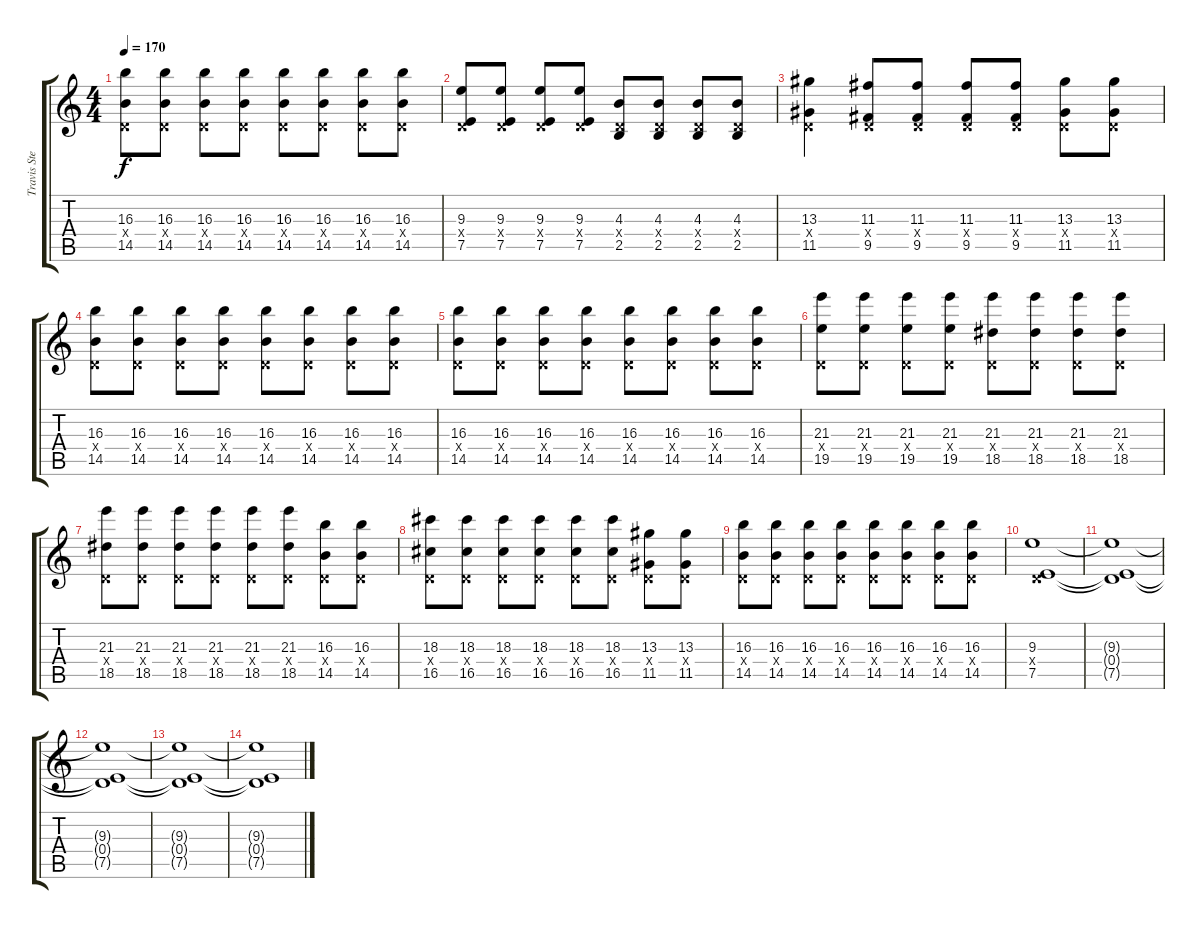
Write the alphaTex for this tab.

\track ("Travis Stever" "Travis Ste") {instrument distortionguitar}
\staff {score tabs}
\tuning (E4 B3 G3 D3 A2 E2) {hide}
\ts (4 4)
\tempo 170
\clef g2
\ks c
(16.3 0.4{x} 14.5).8{dy f} (16.3 0.4{x} 14.5).8 (16.3 0.4{x} 14.5).8 (16.3 0.4{x} 14.5).8 (16.3 0.4{x} 14.5).8 (16.3 0.4{x} 14.5).8 (16.3 0.4{x} 14.5).8 (16.3 0.4{x} 14.5).8 |
(9.3 0.4{x} 7.5).8 (9.3 0.4{x} 7.5).8 (9.3 0.4{x} 7.5).8 (9.3 0.4{x} 7.5).8 (4.3 0.4{x} 2.5).8 (4.3 0.4{x} 2.5).8 (4.3 0.4{x} 2.5).8 (4.3 0.4{x} 2.5).8 |
(13.3 0.4{x} 11.5).4 (11.3 0.4{x} 9.5).8 (11.3 0.4{x} 9.5).8 (11.3 0.4{x} 9.5).8 (11.3 0.4{x} 9.5).8 (13.3 0.4{x} 11.5).8 (13.3 0.4{x} 11.5).8 |
(16.3 0.4{x} 14.5).8 (16.3 0.4{x} 14.5).8 (16.3 0.4{x} 14.5).8 (16.3 0.4{x} 14.5).8 (16.3 0.4{x} 14.5).8 (16.3 0.4{x} 14.5).8 (16.3 0.4{x} 14.5).8 (16.3 0.4{x} 14.5).8 |
(16.3 0.4{x} 14.5).8 (16.3 0.4{x} 14.5).8 (16.3 0.4{x} 14.5).8 (16.3 0.4{x} 14.5).8 (16.3 0.4{x} 14.5).8 (16.3 0.4{x} 14.5).8 (16.3 0.4{x} 14.5).8 (16.3 0.4{x} 14.5).8 |
(21.3 0.4{x} 19.5).8 (21.3 0.4{x} 19.5).8 (21.3 0.4{x} 19.5).8 (21.3 0.4{x} 19.5).8 (21.3 0.4{x} 18.5).8 (21.3 0.4{x} 18.5).8 (21.3 0.4{x} 18.5).8 (21.3 0.4{x} 18.5).8 |
(21.3 0.4{x} 18.5).8 (21.3 0.4{x} 18.5).8 (21.3 0.4{x} 18.5).8 (21.3 0.4{x} 18.5).8 (21.3 0.4{x} 18.5).8 (21.3 0.4{x} 18.5).8 (16.3 0.4{x} 14.5).8 (16.3 0.4{x} 14.5).8 |
(18.3 0.4{x} 16.5).8 (18.3 0.4{x} 16.5).8 (18.3 0.4{x} 16.5).8 (18.3 0.4{x} 16.5).8 (18.3 0.4{x} 16.5).8 (18.3 0.4{x} 16.5).8 (13.3 0.4{x} 11.5).8 (13.3 0.4{x} 11.5).8 |
(16.3 0.4{x} 14.5).8 (16.3 0.4{x} 14.5).8 (16.3 0.4{x} 14.5).8 (16.3 0.4{x} 14.5).8 (16.3 0.4{x} 14.5).8 (16.3 0.4{x} 14.5).8 (16.3 0.4{x} 14.5).8 (16.3 0.4{x} 14.5).8 |
(9.3 0.4{x} 7.5).1 |
(9.3{t} 0.4{t} 7.5{t}).1 |
(9.3{t} 0.4{t} 7.5{t}).1 |
(9.3{t} 0.4{t} 7.5{t}).1 |
(9.3{t} 0.4{t} 7.5{t}).1
